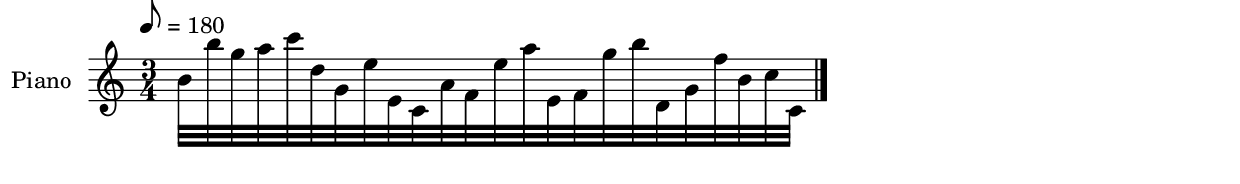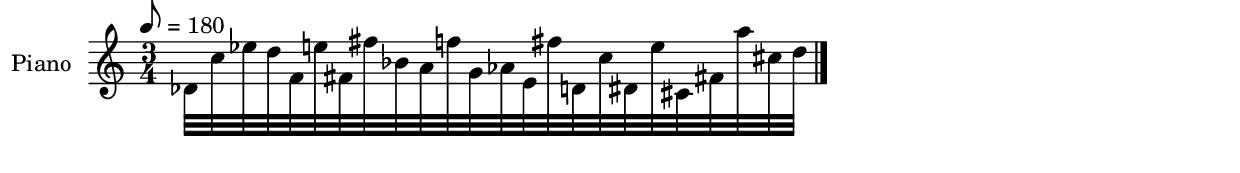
\version "2.18.2"

%{
BAHPM
Bateria de Avaliação da Habilidade de Percepção Musical
Item: 15_diferente
Igual ou diferente: diferente
%}

%%% INFORMACOES PRE-MUSICA %%%

%%%%%%%%%%%%%
% SUBITEM A %
%%%%%%%%%%%%%


% Inserir nome do instrumento, andamento, compasso, clave

instrumentoNomeItemA = \set Staff.instrumentName = "Piano"
andamentoItemA = \tempo 8 = 180
compassoItemA = \time 3/4
clefItemA = \clef treble
keyItemA = \key c \major

%%%%%%%%%%%%%
% SUBITEM B %
%%%%%%%%%%%%%

instrumentoNomeItemB = \instrumentoNomeItemA
andamentoItemB = \andamentoItemA
compassoItemB = \compassoItemA
clefItemB = \clefItemA
keyItemB = \keyItemA

%%%%%%%%%%
% MUSICA %
%%%%%%%%%%

musica = \relative c'' {
 \tag #'itemA { 
   b32[ b' g a c d, g,
   e' e, c a' f e'
   a e, f g' b d,,
   g f' b, c c,]
 }
 \tag #'itemB { 
   des32[ c' ees d f, e' 
   fis, fis' bes, a f' g,
   aes e fis' d, c' dis,
   e' cis, fis! a' cis, d]
 }
 \bar "|."
}

%%% Configuração de layout %%%

\include "lilypond-book-preamble.ly"

% desmarcar os itens abaixo para regular alinhamento de itens

\paper {
 ragged-right = ##f 
 line-width = 140\mm
}

%%% CONTEXTOS PARA CADA SUBITEM %%%

itemA = \score {
  \new Staff <<
    \instrumentoNomeItemA
    \andamentoItemA
    \compassoItemA
    \clefItemA
    \keyItemA
    \new Voice { 
      \keepWithTag #'itemA \musica
    }
  >>
}

itemB = \score {
  \new Staff <<
    \instrumentoNomeItemB
    \andamentoItemB
    \compassoItemB
    \clefItemB
    \keyItemB
    \new Voice { 
      \keepWithTag #'itemB \musica
    }
  >>
}



\itemA

% Desmarcar para incluir o subitem B

\itemB